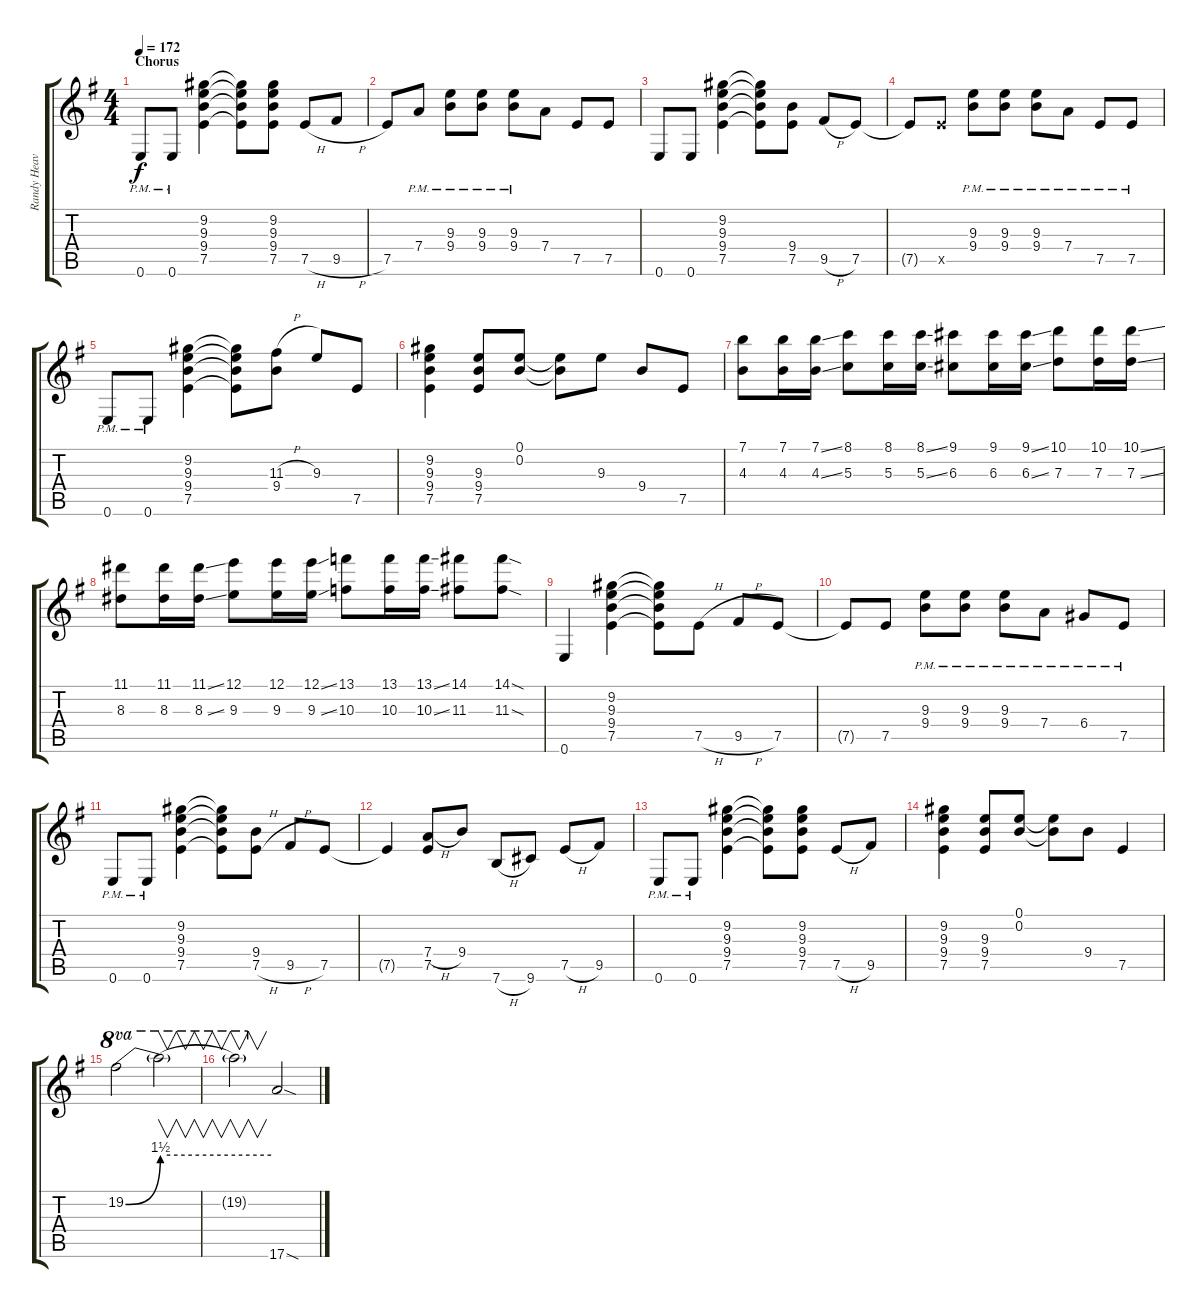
\track ("Randy Heavy" "Randy Heav") {instrument distortionguitar}
\staff {score tabs}
\tuning (E4 B3 G3 D3 A2 E2) {hide}
\ts (4 4)
\section ("" "Chorus")
\tempo 172
\clef g2
\ks g
0.6{pm}.8{dy f} 0.6{pm}.8 (9.2 9.3 9.4 7.5).4 (9.2{t} 9.3{t} 9.4{t} 7.5{t}).8 (9.2 9.3 9.4 7.5).8 7.5{h}.8 9.5{h}.8 |
7.5.8 7.4{pm}.8 (9.3{pm} 9.4{pm}).8 (9.3{pm} 9.4{pm}).8 (9.3{pm} 9.4{pm}).8 7.4.8 7.5.8 7.5.8 |
0.6.8 0.6.8 (9.2 9.3 9.4 7.5).4 (9.2{t} 9.3{t} 9.4{t} 7.5{t}).8 (9.4 7.5).8 9.5{h}.8 7.5.8 |
7.5{t}.8 7.5{x}.8 (9.3{pm} 9.4{pm}).8 (9.3{pm} 9.4{pm}).8 (9.3{pm} 9.4{pm}).8 7.4{pm}.8 7.5{pm}.8 7.5{pm}.8 |
0.6{pm}.8 0.6{pm}.8 (9.2 9.3 9.4 7.5).4 (9.2{t} 9.3{t} 9.4{t} 7.5{t}).8 (11.3{h} 9.4).8 9.3.8 7.5.8 |
(9.2 9.3 9.4 7.5).4 (9.3 9.4 7.5).8 (0.1 0.2).8 (0.1{t} 0.2{t}).8 9.3.8 9.4.8 7.5.8 |
(7.1 4.3).8 (7.1 4.3).16 (7.1{ss} 4.3{ss}).16 (8.1 5.3).8 (8.1 5.3).16 (8.1{ss} 5.3{ss}).16 (9.1 6.3).8 (9.1 6.3).16 (9.1{ss} 6.3{ss}).16 (10.1 7.3).8 (10.1 7.3).16 (10.1{ss} 7.3{ss}).16 |
(11.1 8.3).8 (11.1 8.3).16 (11.1{ss} 8.3{ss}).16 (12.1 9.3).8 (12.1 9.3).16 (12.1{ss} 9.3{ss}).16 (13.1 10.3).8 (13.1 10.3).16 (13.1{ss} 10.3{ss}).16 (14.1 11.3).8 (14.1{sod} 11.3{sod}).8 |
0.6.4 (9.2 9.3 9.4 7.5).4 (9.2{t} 9.3{t} 9.4{t} 7.5{t}).8 7.5{h}.8 9.5{h}.8 7.5.8 |
7.5{t}.8 7.5.8 (9.3{pm} 9.4{pm}).8 (9.3{pm} 9.4{pm}).8 (9.3{pm} 9.4{pm}).8 7.4{pm}.8 6.4{pm}.8 7.5{pm}.8 |
0.6{pm}.8 0.6{pm}.8 (9.2 9.3 9.4 7.5).4 (9.2{t} 9.3{t} 9.4{t} 7.5{t}).8 (9.4 7.5{h}).8 9.5{h}.8 7.5.8 |
7.5{t}.4 (7.4{h} 7.5).8 9.4.8 7.6{h}.8 9.6.8 7.5{h}.8 9.5.8 |
0.6{pm}.8 0.6{pm}.8 (9.2 9.3 9.4 7.5).4 (9.2{t} 9.3{t} 9.4{t} 7.5{t}).8 (9.2 9.3 9.4 7.5).8 7.5{h}.8 9.5.8 |
(9.2 9.3 9.4 7.5).4 (9.3 9.4 7.5).8 (0.1 0.2).8 (0.1{t} 0.2{t}).8 9.4.8 7.5.4 |
19.2{be (bend 0 0 60 6)}.2{ot 8va} 19.2{be (hold 0 6 60 6) t}.2{v ot 8va} |
19.2{t}.2{v ot 8va} 17.6{sod}.2
